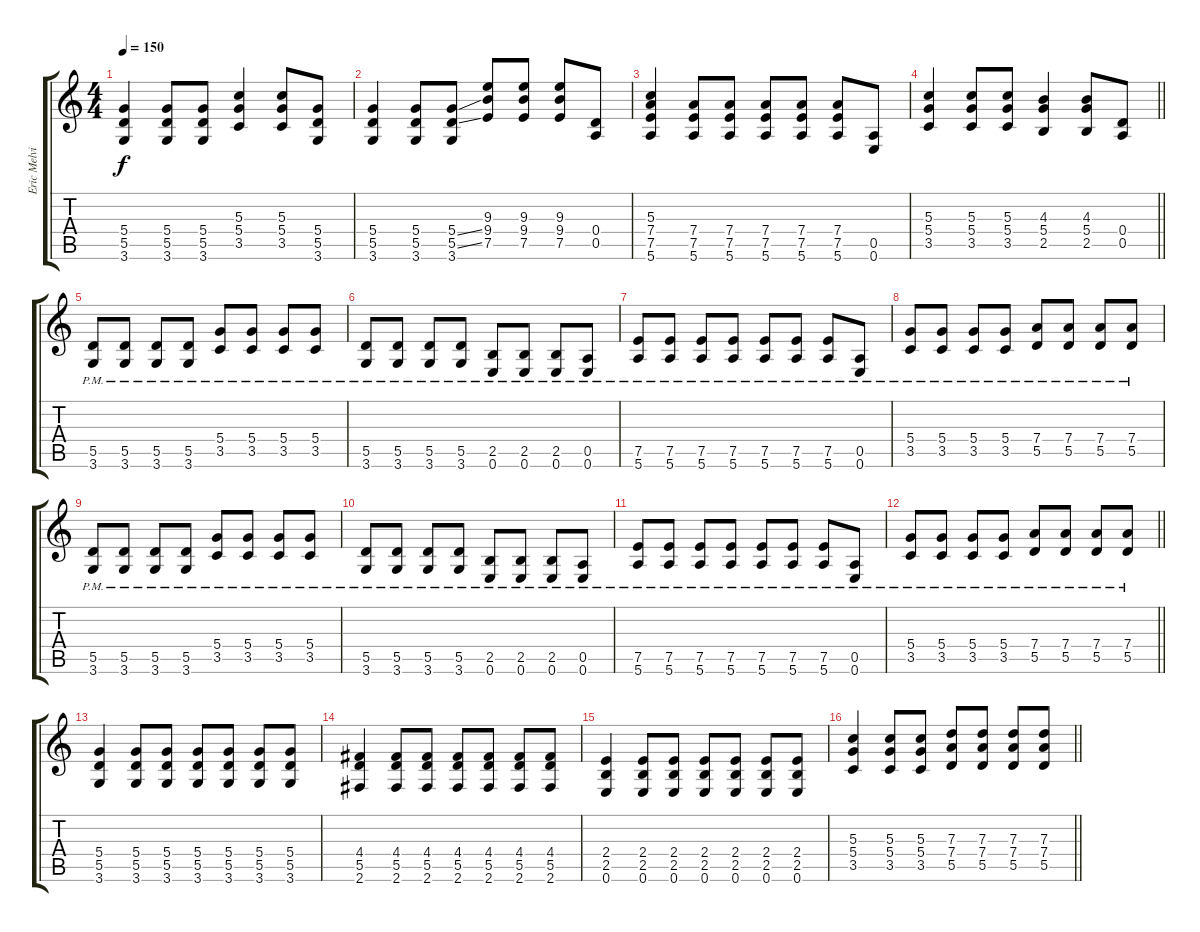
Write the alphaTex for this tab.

\track ("Eric Melvin" "Eric Melvi") {instrument distortionguitar}
\staff {score tabs}
\tuning (E4 B3 G3 D3 A2 E2) {hide}
\ts (4 4)
\tempo 150
\clef g2
\ks c
(5.4 5.5 3.6).4{dy f} (5.4 5.5 3.6).8 (5.4 5.5 3.6).8 (5.3 5.4 3.5).4 (5.3 5.4 3.5).8 (5.4 5.5 3.6).8 |
(5.4 5.5 3.6).4 (5.4 5.5 3.6).8 (5.4{ss} 5.5{ss} 3.6).8 (9.3 9.4 7.5).8 (9.3 9.4 7.5).8 (9.3 9.4 7.5).8 (0.4 0.5).8 |
(5.3 7.4 7.5 5.6).4 (7.4 7.5 5.6).8 (7.4 7.5 5.6).8 (7.4 7.5 5.6).8 (7.4 7.5 5.6).8 (7.4 7.5 5.6).8 (0.5 0.6).8 |
\barLineRight lightlight
(5.3 5.4 3.5).4 (5.3 5.4 3.5).8 (5.3 5.4 3.5).8 (4.3 5.4 2.5).4 (4.3 5.4 2.5).8 (0.4 0.5).8 |
\section ("" "")
(5.5{pm} 3.6{pm}).8 (5.5{pm} 3.6{pm}).8 (5.5{pm} 3.6{pm}).8 (5.5{pm} 3.6{pm}).8 (5.4{pm} 3.5{pm}).8 (5.4{pm} 3.5{pm}).8 (5.4{pm} 3.5{pm}).8 (5.4{pm} 3.5{pm}).8 |
(5.5{pm} 3.6{pm}).8 (5.5{pm} 3.6{pm}).8 (5.5{pm} 3.6{pm}).8 (5.5{pm} 3.6{pm}).8 (2.5{pm} 0.6{pm}).8 (2.5{pm} 0.6{pm}).8 (2.5{pm} 0.6{pm}).8 (0.5{pm} 0.6{pm}).8 |
(7.5{pm} 5.6{pm}).8 (7.5{pm} 5.6{pm}).8 (7.5{pm} 5.6{pm}).8 (7.5{pm} 5.6{pm}).8 (7.5{pm} 5.6{pm}).8 (7.5{pm} 5.6{pm}).8 (7.5{pm} 5.6{pm}).8 (0.5{pm} 0.6{pm}).8 |
(5.4{pm} 3.5{pm}).8 (5.4{pm} 3.5{pm}).8 (5.4{pm} 3.5{pm}).8 (5.4{pm} 3.5{pm}).8 (7.4{pm} 5.5{pm}).8 (7.4{pm} 5.5{pm}).8 (7.4{pm} 5.5{pm}).8 (7.4{pm} 5.5{pm}).8 |
(5.5{pm} 3.6{pm}).8 (5.5{pm} 3.6{pm}).8 (5.5{pm} 3.6{pm}).8 (5.5{pm} 3.6{pm}).8 (5.4{pm} 3.5{pm}).8 (5.4{pm} 3.5{pm}).8 (5.4{pm} 3.5{pm}).8 (5.4{pm} 3.5{pm}).8 |
(5.5{pm} 3.6{pm}).8 (5.5{pm} 3.6{pm}).8 (5.5{pm} 3.6{pm}).8 (5.5{pm} 3.6{pm}).8 (2.5{pm} 0.6{pm}).8 (2.5{pm} 0.6{pm}).8 (2.5{pm} 0.6{pm}).8 (0.5{pm} 0.6{pm}).8 |
(7.5{pm} 5.6{pm}).8 (7.5{pm} 5.6{pm}).8 (7.5{pm} 5.6{pm}).8 (7.5{pm} 5.6{pm}).8 (7.5{pm} 5.6{pm}).8 (7.5{pm} 5.6{pm}).8 (7.5{pm} 5.6{pm}).8 (0.5{pm} 0.6{pm}).8 |
\barLineRight lightlight
(5.4{pm} 3.5{pm}).8 (5.4{pm} 3.5{pm}).8 (5.4{pm} 3.5{pm}).8 (5.4{pm} 3.5{pm}).8 (7.4{pm} 5.5{pm}).8 (7.4{pm} 5.5{pm}).8 (7.4{pm} 5.5{pm}).8 (7.4{pm} 5.5{pm}).8 |
\section ("" "")
(5.4 5.5 3.6).4 (5.4 5.5 3.6).8 (5.4 5.5 3.6).8 (5.4 5.5 3.6).8 (5.4 5.5 3.6).8 (5.4 5.5 3.6).8 (5.4 5.5 3.6).8 |
(4.4 5.5 2.6).4 (4.4 5.5 2.6).8 (4.4 5.5 2.6).8 (4.4 5.5 2.6).8 (4.4 5.5 2.6).8 (4.4 5.5 2.6).8 (4.4 5.5 2.6).8 |
(2.4 2.5 0.6).4 (2.4 2.5 0.6).8 (2.4 2.5 0.6).8 (2.4 2.5 0.6).8 (2.4 2.5 0.6).8 (2.4 2.5 0.6).8 (2.4 2.5 0.6).8 |
\barLineRight lightlight
(5.3 5.4 3.5).4 (5.3 5.4 3.5).8 (5.3 5.4 3.5).8 (7.3 7.4 5.5).8 (7.3 7.4 5.5).8 (7.3 7.4 5.5).8 (7.3 7.4 5.5).8
